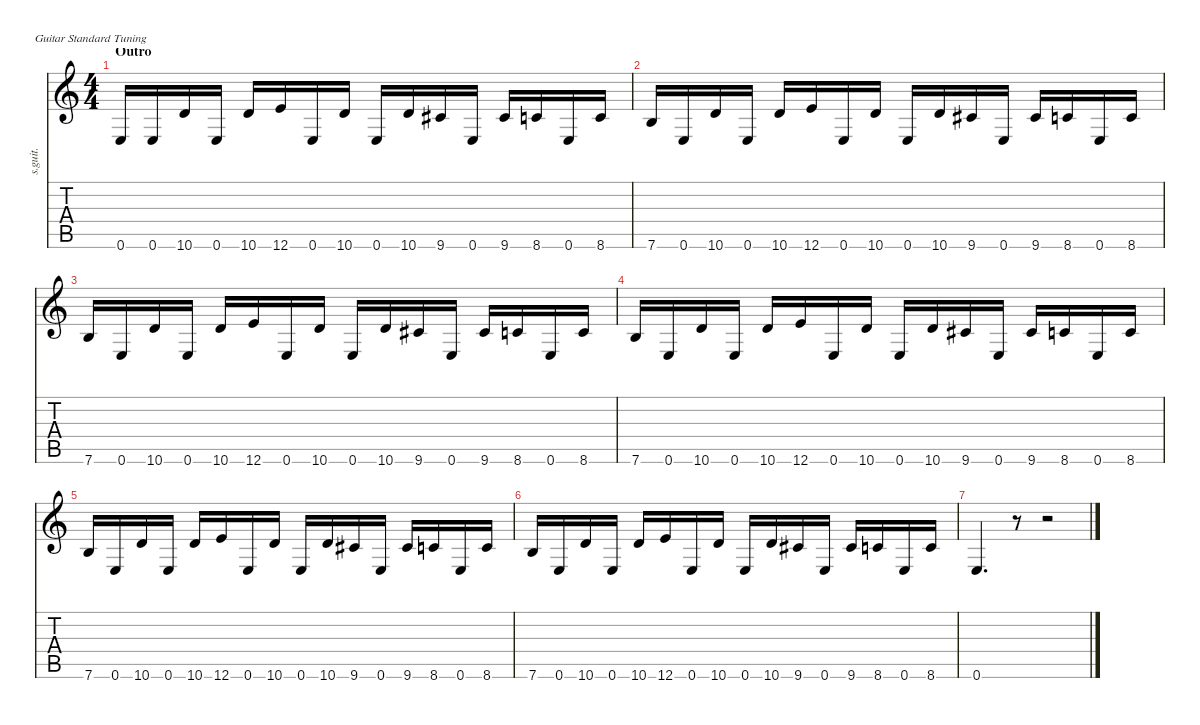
\defaultSystemsLayout 4
\hideDynamics
\bracketExtendMode nobrackets
\track ("Matt Bellamy - Guitar Overdubs" "s.guit.") {instrument overdrivenguitar}
\staff {score tabs}
\tuning (E4 B3 G3 D3 A2 E2)
\ts (4 4)
\section ("" "Outro")
\tempo (93 hide)
\clef g2
\ks c
0.6.16{lyrics (0 "") lyrics (1 "") lyrics (2 "") lyrics (3 "") lyrics (4 "") dy f} 0.6.16{lyrics (0 "") lyrics (1 "") lyrics (2 "") lyrics (3 "") lyrics (4 "")} 10.6.16{lyrics (0 "") lyrics (1 "") lyrics (2 "") lyrics (3 "") lyrics (4 "")} 0.6.16{lyrics (0 "") lyrics (1 "") lyrics (2 "") lyrics (3 "") lyrics (4 "")} 10.6.16{lyrics (0 "") lyrics (1 "") lyrics (2 "") lyrics (3 "") lyrics (4 "")} 12.6.16{lyrics (0 "") lyrics (1 "") lyrics (2 "") lyrics (3 "") lyrics (4 "")} 0.6.16{lyrics (0 "") lyrics (1 "") lyrics (2 "") lyrics (3 "") lyrics (4 "")} 10.6.16{lyrics (0 "") lyrics (1 "") lyrics (2 "") lyrics (3 "") lyrics (4 "")} 0.6.16{lyrics (0 "") lyrics (1 "") lyrics (2 "") lyrics (3 "") lyrics (4 "")} 10.6.16{lyrics (0 "") lyrics (1 "") lyrics (2 "") lyrics (3 "") lyrics (4 "")} 9.6{acc #}.16{lyrics (0 "") lyrics (1 "") lyrics (2 "") lyrics (3 "") lyrics (4 "")} 0.6.16{lyrics (0 "") lyrics (1 "") lyrics (2 "") lyrics (3 "") lyrics (4 "")} 9.6{acc #}.16{lyrics (0 "") lyrics (1 "") lyrics (2 "") lyrics (3 "") lyrics (4 "")} 8.6.16{lyrics (0 "") lyrics (1 "") lyrics (2 "") lyrics (3 "") lyrics (4 "")} 0.6.16{lyrics (0 "") lyrics (1 "") lyrics (2 "") lyrics (3 "") lyrics (4 "")} 8.6.16{lyrics (0 "") lyrics (1 "") lyrics (2 "") lyrics (3 "") lyrics (4 "")} |
7.6.16{lyrics (0 "") lyrics (1 "") lyrics (2 "") lyrics (3 "") lyrics (4 "")} 0.6.16{lyrics (0 "") lyrics (1 "") lyrics (2 "") lyrics (3 "") lyrics (4 "")} 10.6.16{lyrics (0 "") lyrics (1 "") lyrics (2 "") lyrics (3 "") lyrics (4 "")} 0.6.16{lyrics (0 "") lyrics (1 "") lyrics (2 "") lyrics (3 "") lyrics (4 "")} 10.6.16{lyrics (0 "") lyrics (1 "") lyrics (2 "") lyrics (3 "") lyrics (4 "")} 12.6.16{lyrics (0 "") lyrics (1 "") lyrics (2 "") lyrics (3 "") lyrics (4 "")} 0.6.16{lyrics (0 "") lyrics (1 "") lyrics (2 "") lyrics (3 "") lyrics (4 "")} 10.6.16{lyrics (0 "") lyrics (1 "") lyrics (2 "") lyrics (3 "") lyrics (4 "")} 0.6.16{lyrics (0 "") lyrics (1 "") lyrics (2 "") lyrics (3 "") lyrics (4 "")} 10.6.16{lyrics (0 "") lyrics (1 "") lyrics (2 "") lyrics (3 "") lyrics (4 "")} 9.6{acc #}.16{lyrics (0 "") lyrics (1 "") lyrics (2 "") lyrics (3 "") lyrics (4 "")} 0.6.16{lyrics (0 "") lyrics (1 "") lyrics (2 "") lyrics (3 "") lyrics (4 "")} 9.6{acc #}.16{lyrics (0 "") lyrics (1 "") lyrics (2 "") lyrics (3 "") lyrics (4 "")} 8.6.16{lyrics (0 "") lyrics (1 "") lyrics (2 "") lyrics (3 "") lyrics (4 "")} 0.6.16{lyrics (0 "") lyrics (1 "") lyrics (2 "") lyrics (3 "") lyrics (4 "")} 8.6.16{lyrics (0 "") lyrics (1 "") lyrics (2 "") lyrics (3 "") lyrics (4 "")} |
7.6.16{lyrics (0 "") lyrics (1 "") lyrics (2 "") lyrics (3 "") lyrics (4 "")} 0.6.16{lyrics (0 "") lyrics (1 "") lyrics (2 "") lyrics (3 "") lyrics (4 "")} 10.6.16{lyrics (0 "") lyrics (1 "") lyrics (2 "") lyrics (3 "") lyrics (4 "")} 0.6.16{lyrics (0 "") lyrics (1 "") lyrics (2 "") lyrics (3 "") lyrics (4 "")} 10.6.16{lyrics (0 "") lyrics (1 "") lyrics (2 "") lyrics (3 "") lyrics (4 "")} 12.6.16{lyrics (0 "") lyrics (1 "") lyrics (2 "") lyrics (3 "") lyrics (4 "")} 0.6.16{lyrics (0 "") lyrics (1 "") lyrics (2 "") lyrics (3 "") lyrics (4 "")} 10.6.16{lyrics (0 "") lyrics (1 "") lyrics (2 "") lyrics (3 "") lyrics (4 "")} 0.6.16{lyrics (0 "") lyrics (1 "") lyrics (2 "") lyrics (3 "") lyrics (4 "")} 10.6.16{lyrics (0 "") lyrics (1 "") lyrics (2 "") lyrics (3 "") lyrics (4 "")} 9.6{acc #}.16{lyrics (0 "") lyrics (1 "") lyrics (2 "") lyrics (3 "") lyrics (4 "")} 0.6.16{lyrics (0 "") lyrics (1 "") lyrics (2 "") lyrics (3 "") lyrics (4 "")} 9.6{acc #}.16{lyrics (0 "") lyrics (1 "") lyrics (2 "") lyrics (3 "") lyrics (4 "")} 8.6.16{lyrics (0 "") lyrics (1 "") lyrics (2 "") lyrics (3 "") lyrics (4 "")} 0.6.16{lyrics (0 "") lyrics (1 "") lyrics (2 "") lyrics (3 "") lyrics (4 "")} 8.6.16{lyrics (0 "") lyrics (1 "") lyrics (2 "") lyrics (3 "") lyrics (4 "")} |
7.6.16{lyrics (0 "") lyrics (1 "") lyrics (2 "") lyrics (3 "") lyrics (4 "")} 0.6.16{lyrics (0 "") lyrics (1 "") lyrics (2 "") lyrics (3 "") lyrics (4 "")} 10.6.16{lyrics (0 "") lyrics (1 "") lyrics (2 "") lyrics (3 "") lyrics (4 "")} 0.6.16{lyrics (0 "") lyrics (1 "") lyrics (2 "") lyrics (3 "") lyrics (4 "")} 10.6.16{lyrics (0 "") lyrics (1 "") lyrics (2 "") lyrics (3 "") lyrics (4 "")} 12.6.16{lyrics (0 "") lyrics (1 "") lyrics (2 "") lyrics (3 "") lyrics (4 "")} 0.6.16{lyrics (0 "") lyrics (1 "") lyrics (2 "") lyrics (3 "") lyrics (4 "")} 10.6.16{lyrics (0 "") lyrics (1 "") lyrics (2 "") lyrics (3 "") lyrics (4 "")} 0.6.16{lyrics (0 "") lyrics (1 "") lyrics (2 "") lyrics (3 "") lyrics (4 "")} 10.6.16{lyrics (0 "") lyrics (1 "") lyrics (2 "") lyrics (3 "") lyrics (4 "")} 9.6{acc #}.16{lyrics (0 "") lyrics (1 "") lyrics (2 "") lyrics (3 "") lyrics (4 "")} 0.6.16{lyrics (0 "") lyrics (1 "") lyrics (2 "") lyrics (3 "") lyrics (4 "")} 9.6{acc #}.16{lyrics (0 "") lyrics (1 "") lyrics (2 "") lyrics (3 "") lyrics (4 "")} 8.6.16{lyrics (0 "") lyrics (1 "") lyrics (2 "") lyrics (3 "") lyrics (4 "")} 0.6.16{lyrics (0 "") lyrics (1 "") lyrics (2 "") lyrics (3 "") lyrics (4 "")} 8.6.16{lyrics (0 "") lyrics (1 "") lyrics (2 "") lyrics (3 "") lyrics (4 "")} |
7.6.16{lyrics (0 "") lyrics (1 "") lyrics (2 "") lyrics (3 "") lyrics (4 "")} 0.6.16{lyrics (0 "") lyrics (1 "") lyrics (2 "") lyrics (3 "") lyrics (4 "")} 10.6.16{lyrics (0 "") lyrics (1 "") lyrics (2 "") lyrics (3 "") lyrics (4 "")} 0.6.16{lyrics (0 "") lyrics (1 "") lyrics (2 "") lyrics (3 "") lyrics (4 "")} 10.6.16{lyrics (0 "") lyrics (1 "") lyrics (2 "") lyrics (3 "") lyrics (4 "")} 12.6.16{lyrics (0 "") lyrics (1 "") lyrics (2 "") lyrics (3 "") lyrics (4 "")} 0.6.16{lyrics (0 "") lyrics (1 "") lyrics (2 "") lyrics (3 "") lyrics (4 "")} 10.6.16{lyrics (0 "") lyrics (1 "") lyrics (2 "") lyrics (3 "") lyrics (4 "")} 0.6.16{lyrics (0 "") lyrics (1 "") lyrics (2 "") lyrics (3 "") lyrics (4 "")} 10.6.16{lyrics (0 "") lyrics (1 "") lyrics (2 "") lyrics (3 "") lyrics (4 "")} 9.6{acc #}.16{lyrics (0 "") lyrics (1 "") lyrics (2 "") lyrics (3 "") lyrics (4 "")} 0.6.16{lyrics (0 "") lyrics (1 "") lyrics (2 "") lyrics (3 "") lyrics (4 "")} 9.6{acc #}.16{lyrics (0 "") lyrics (1 "") lyrics (2 "") lyrics (3 "") lyrics (4 "")} 8.6.16{lyrics (0 "") lyrics (1 "") lyrics (2 "") lyrics (3 "") lyrics (4 "")} 0.6.16{lyrics (0 "") lyrics (1 "") lyrics (2 "") lyrics (3 "") lyrics (4 "")} 8.6.16{lyrics (0 "") lyrics (1 "") lyrics (2 "") lyrics (3 "") lyrics (4 "")} |
7.6.16{lyrics (0 "") lyrics (1 "") lyrics (2 "") lyrics (3 "") lyrics (4 "")} 0.6.16{lyrics (0 "") lyrics (1 "") lyrics (2 "") lyrics (3 "") lyrics (4 "")} 10.6.16{lyrics (0 "") lyrics (1 "") lyrics (2 "") lyrics (3 "") lyrics (4 "")} 0.6.16{lyrics (0 "") lyrics (1 "") lyrics (2 "") lyrics (3 "") lyrics (4 "")} 10.6.16{lyrics (0 "") lyrics (1 "") lyrics (2 "") lyrics (3 "") lyrics (4 "")} 12.6.16{lyrics (0 "") lyrics (1 "") lyrics (2 "") lyrics (3 "") lyrics (4 "")} 0.6.16{lyrics (0 "") lyrics (1 "") lyrics (2 "") lyrics (3 "") lyrics (4 "")} 10.6.16{lyrics (0 "") lyrics (1 "") lyrics (2 "") lyrics (3 "") lyrics (4 "")} 0.6.16{lyrics (0 "") lyrics (1 "") lyrics (2 "") lyrics (3 "") lyrics (4 "")} 10.6.16{lyrics (0 "") lyrics (1 "") lyrics (2 "") lyrics (3 "") lyrics (4 "")} 9.6{acc #}.16{lyrics (0 "") lyrics (1 "") lyrics (2 "") lyrics (3 "") lyrics (4 "")} 0.6.16{lyrics (0 "") lyrics (1 "") lyrics (2 "") lyrics (3 "") lyrics (4 "")} 9.6{acc #}.16{lyrics (0 "") lyrics (1 "") lyrics (2 "") lyrics (3 "") lyrics (4 "")} 8.6.16{lyrics (0 "") lyrics (1 "") lyrics (2 "") lyrics (3 "") lyrics (4 "")} 0.6.16{lyrics (0 "") lyrics (1 "") lyrics (2 "") lyrics (3 "") lyrics (4 "")} 8.6.16{lyrics (0 "") lyrics (1 "") lyrics (2 "") lyrics (3 "") lyrics (4 "")} |
0.6.4{d lyrics (0 "") lyrics (1 "") lyrics (2 "") lyrics (3 "") lyrics (4 "")} r.8 r.2
